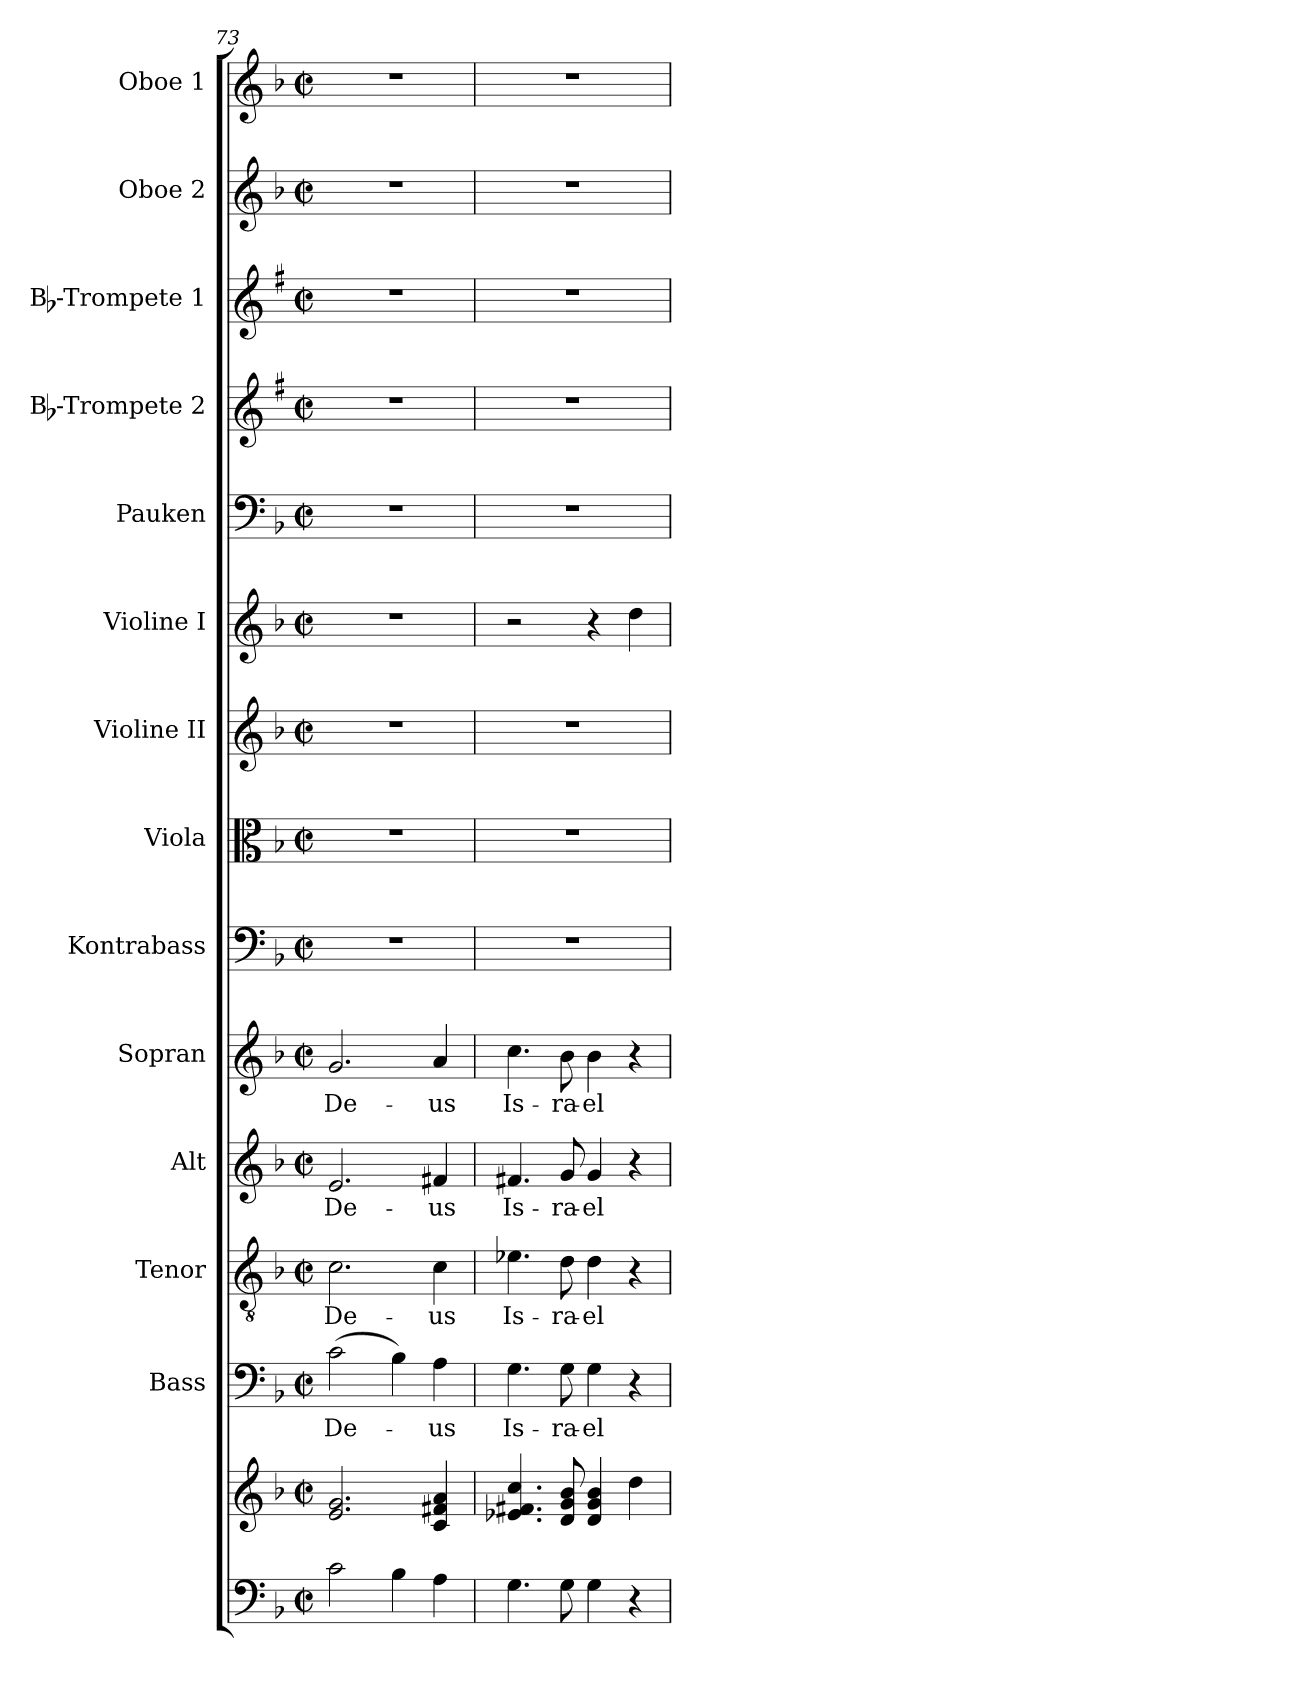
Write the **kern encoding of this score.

**kern	**kern	**kern	**text	**kern	**text	**kern	**text	**kern	**text	**kern	**kern	**kern	**kern	**kern	**kern	**kern	**kern	**kern
*part14	*part14	*part13	*part13	*part12	*part12	*part11	*part11	*part10	*part10	*part9	*part8	*part7	*part6	*part5	*part4	*part3	*part2	*part1
*staff15	*staff14	*staff13	*staff13	*staff12	*staff12	*staff11	*staff11	*staff10	*staff10	*staff9	*staff8	*staff7	*staff6	*staff5	*staff4	*staff3	*staff2	*staff1
*	*	*I"Bass	*	*I"Tenor	*	*I"Alt	*	*I"Sopran	*	*I"Kontrabass	*I"Viola	*I"Violine II	*I"Violine I	*I"Pauken	*I"Bb-Trompete 2	*I"Bb-Trompete 1	*I"Oboe 2	*I"Oboe 1
*	*	*I'B.	*	*I'T.	*	*I'A.	*	*I'S.	*	*I'Kb.	*I'Vla.	*I'Vl. II	*I'Vl. I	*I'Pk.	*I'Bb Trp. 2	*I'Bb Trp. 1	*I'Ob. 2	*I'Ob. 1
*clefF4	*clefG2	*clefF4	*	*clefGv2	*	*clefG2	*	*clefG2	*	*clefF4	*clefC3	*clefG2	*clefG2	*clefF4	*clefG2	*clefG2	*clefG2	*clefG2
*	*	*	*	*	*	*	*	*	*	*ITrd7c12	*	*	*	*	*ITrd1c2	*ITrd1c2	*	*
*k[b-]	*k[b-]	*k[b-]	*	*k[b-]	*	*k[b-]	*	*k[b-]	*	*k[b-]	*k[b-]	*k[b-]	*k[b-]	*k[b-]	*k[b-]	*k[b-]	*k[b-]	*k[b-]
*F:	*F:	*F:	*	*F:	*	*F:	*	*F:	*	*F:	*F:	*F:	*F:	*F:	*F:	*F:	*F:	*F:
*M2/2	*M2/2	*M2/2	*	*M2/2	*	*M2/2	*	*M2/2	*	*M2/2	*M2/2	*M2/2	*M2/2	*M2/2	*M2/2	*M2/2	*M2/2	*M2/2
*met(c|)	*met(c|)	*met(c|)	*	*met(c|)	*	*met(c|)	*	*met(c|)	*	*met(c|)	*met(c|)	*met(c|)	*met(c|)	*met(c|)	*met(c|)	*met(c|)	*met(c|)	*met(c|)
=73	=73	=73	=73	=73	=73	=73	=73	=73	=73	=73	=73	=73	=73	=73	=73	=73	=73	=73
!	!	!	!LO:LY:b	!	!LO:LY:b	!	!LO:LY:b	!	!LO:LY:b	!	!	!	!	!	!	!	!	!
2c\	2.e/ 2.g/	(>2c\	De-	2.c\	De-	2.e/	De-	2.g/	De-	1r	1r	1r	1r	1r	1r	1r	1r	1r
4B-\	.	4B-\)	.	.	.	.	.	.	.	.	.	.	.	.	.	.	.	.
!	!	!	!LO:LY:b	!	!LO:LY:b	!	!LO:LY:b	!	!LO:LY:b	!	!	!	!	!	!	!	!	!
4A\	4c/ 4f#X/ 4a/	4A\	-us	4c\	-us	4f#X/	-us	4a/	-us	.	.	.	.	.	.	.	.	.
=74	=74	=74	=74	=74	=74	=74	=74	=74	=74	=74	=74	=74	=74	=74	=74	=74	=74	=74
!	!	!	!LO:LY:b	!	!LO:LY:b	!	!LO:LY:b	!	!LO:LY:b	!	!	!	!	!	!	!	!	!
4.G\	4.e-X/ 4.f#X/ 4.cc/	4.G\	Is-	4.e-X\	Is-	4.f#X/	Is-	4.cc\	Is-	1r	1r	1r	2r	1r	1r	1r	1r	1r
!	!	!	!LO:LY:b	!	!LO:LY:b	!	!LO:LY:b	!	!LO:LY:b	!	!	!	!	!	!	!	!	!
8G\	8d/ 8g/ 8b-/	8G\	-ra-	8d\	-ra-	8g/	-ra-	8b-\	-ra-	.	.	.	.	.	.	.	.	.
!	!	!	!LO:LY:b	!	!LO:LY:b	!	!LO:LY:b	!	!LO:LY:b	!	!	!	!	!	!	!	!	!
4G\	4d/ 4g/ 4b-/	4G\	-el	4d\	-el	4g/	-el	4b-\	-el	.	.	.	4r	.	.	.	.	.
4r	4dd\	4r	.	4r	.	4r	.	4r	.	.	.	.	4dd\	.	.	.	.	.
=	=	=	=	=	=	=	=	=	=	=	=	=	=	=	=	=	=	=
*-	*-	*-	*-	*-	*-	*-	*-	*-	*-	*-	*-	*-	*-	*-	*-	*-	*-	*-
